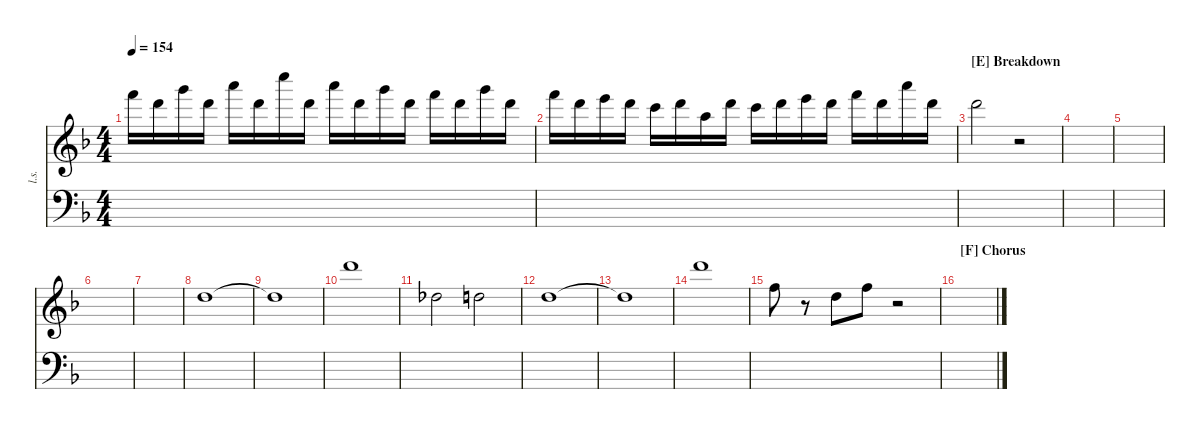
\defaultSystemsLayout 4
\hideDynamics
\bracketExtendMode nobrackets
\otherSystemsTrackNameOrientation horizontal
\track ("Lead Synthesizer" "l.s.") {instrument lead7fifths}
\staff {score}
\tuning (E4 B3 G3 D3 A2 E2)
\ts (4 4)
\tempo 154
\clef g2
\ks dminor
25.1{acc forcenatural}.16{dy ff beam Down} 22.1{acc forcenatural}.16{beam Down} 27.1{acc forcenatural}.16{beam Down} 22.1{acc forcenatural}.16{beam Down} 29.1{acc forcenatural}.16{beam Down} 22.1{acc forcenatural}.16{beam Down} 32.1{acc forcenatural}.16{beam Down} 22.1{acc forcenatural}.16{beam Down} 29.1{acc forcenatural}.16{beam Down} 22.1{acc forcenatural}.16{beam Down} 27.1{acc forcenatural}.16{beam Down} 22.1{acc forcenatural}.16{beam Down} 25.1{acc forcenatural}.16{beam Down} 22.1{acc forcenatural}.16{beam Down} 27.1{acc forcenatural}.16{beam Down} 22.1{acc forcenatural}.16{beam Down} |
25.1{acc forcenatural}.16{beam Down} 22.1{acc forcenatural}.16{beam Down} 24.1{acc forcenatural}.16{beam Down} 22.1{acc forcenatural}.16{beam Down} 20.1{acc forcenatural}.16{beam Down} 22.1{acc forcenatural}.16{beam Down} 17.1{acc forcenatural}.16{beam Down} 22.1{acc forcenatural}.16{beam Down} 20.1{acc forcenatural}.16{beam Down} 22.1{acc forcenatural}.16{beam Down} 24.1{acc forcenatural}.16{beam Down} 22.1{acc forcenatural}.16{beam Down} 25.1{acc forcenatural}.16{beam Down} 22.1{acc forcenatural}.16{beam Down} 29.1{acc forcenatural}.16{beam Down} 22.1{acc forcenatural}.16{beam Down} |
\section ("E" "Breakdown")
22.1{acc forcenatural}.2{beam Down} r.2{beam Down} |
|
|
|
|
10.1{acc forcenatural}.1{beam Down} |
10.1{t acc forcenatural}.1{beam Down} |
22.1{acc forcenatural}.1{beam Down} |
9.1{acc b}.2{beam Down} 10.1{acc forcenatural}.2{beam Down} |
10.1{acc forcenatural}.1{beam Down} |
10.1{t acc forcenatural}.1{beam Down} |
22.1{acc forcenatural}.1{beam Down} |
13.1{acc forcenatural}.8{beam Down} r.8{beam Down} 10.1{acc forcenatural}.8{beam Down} 13.1{acc forcenatural}.8{beam Down} r.2{beam Down} |
\section ("F" "Chorus")
\staff {score}
\tuning (G2 D2 A1 E1 B0)
\clef f4
\ottava regular
\simile none
\ks dminor
|
|
|
|
|
|
|
|
|
|
|
|
|
|
|
